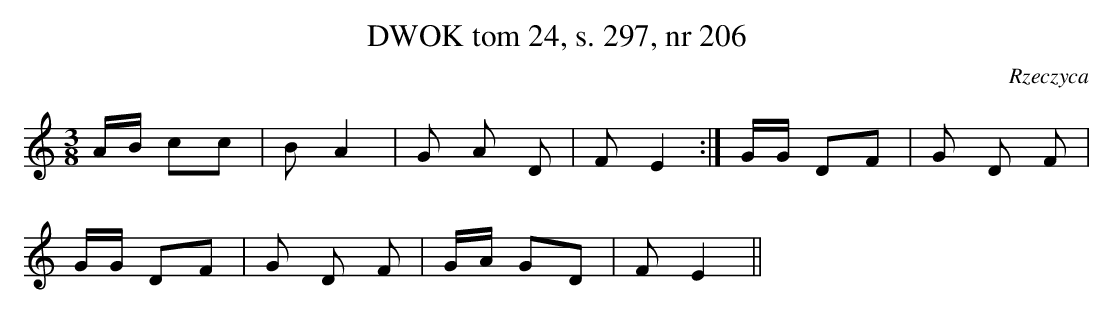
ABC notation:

X:1
T: DWOK tom 24, s. 297, nr 206
O: Rzeczyca
L: 1/16
M: 3/8
K: C
AB c2c2 | B2 A4 | G2 A2 D2 | F2 E4 :| GG D2F2 | G2 D2 F2 |
GG D2F2 | G2 D2 F2 | GA G2D2 | F2 E4 ||
